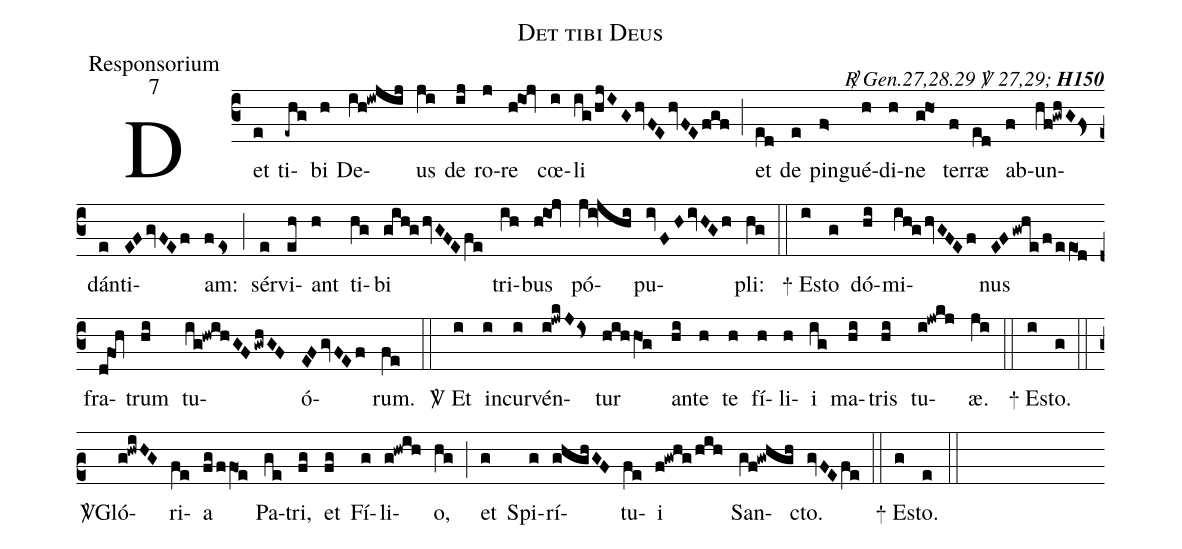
name:Det tibi Deus;
office-part:Responsorium;
mode:7;
commentary:{\itshape\mdseries \Rbar\ Gen.27,28.29  \Vbar\ 27,29;\/} {\bfseries H150};
%%
(c3) Det(e) ti(-ehg)bi(h) De(ih!iwjij)us(ji) de(ij) ro(j)re(h@io1@jv) cœ(i)li(ig/hjIGhvFEhvFEfgf) (;)
et(ed) de(e) pin(f>)gué(h)di(h)ne(g@ho1) ter(f)ræ(ed) ab(f)un(hf@gwhG/0Fs<)dán(e)ti(EFgvFEf)am:(fes) (;)
 sér(e)vi(eh)ant(h) ti(hg)bi(gih@ghvGFEfe) tri(ih)bus(h@io1@jv) pó(ji!jhi)pu(ivFHivHGh)pli:(hg) (::)
 <sp>+</sp> Es(i)to(g) dó(hi)mi(ih@ghvGFEf)nus(EFgwhe/f/eeO1d) fra(dfOh)trum(hi) tu(ig!hwihGFgwhGF)ó(EFgvFEf)rum.(fe) (::)
<sp>V/</sp>  Et(i) in(i)cur(i)vén(i!jwkJ/0Is<)tur(hihhO1g) an(hi)te(h) te(h) fí(h)li(h)i(ig) ma(hi)tris(hi) tu(i@jwkj)æ.(ji) (::)
<sp>+</sp> Es(i)to.(g) (::c2)
<sp>V/</sp>Gló(g!hwiHG)ri(fe)a(fg/ffO1e) Pa(ge)tri,(fg) et(fg) Fí(g)li(g@hwih)o,(hg) (;)
et(g) Spi(g)rí(ghghGF)tu(fe)i(f!gwhg/hih) San(gf!gwhgh)cto.(gvFEfe) (::)
<sp>+</sp> Es(g)to.(e)  (::)
